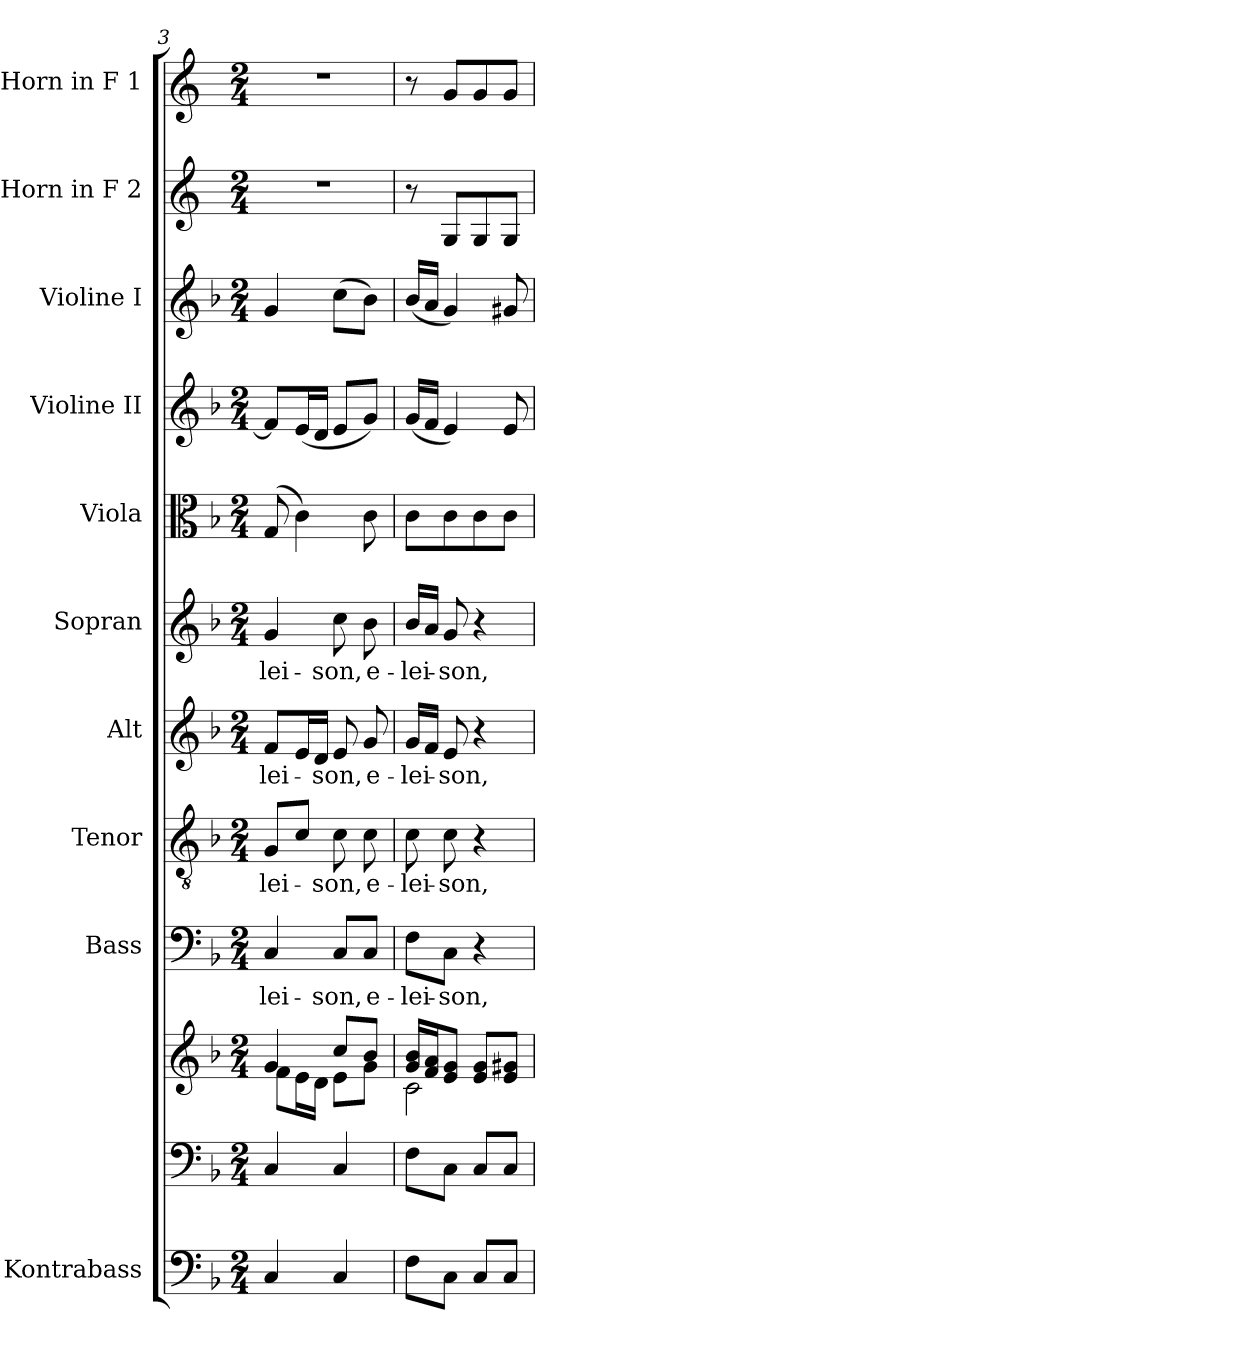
**kern	**kern	**kern	**kern	**text	**kern	**text	**kern	**text	**kern	**text	**kern	**kern	**kern	**kern	**kern
*part11	*part10	*part10	*part9	*part9	*part8	*part8	*part7	*part7	*part6	*part6	*part5	*part4	*part3	*part2	*part1
*staff12	*staff11	*staff10	*staff9	*staff9	*staff8	*staff8	*staff7	*staff7	*staff6	*staff6	*staff5	*staff4	*staff3	*staff2	*staff1
*I"Kontrabass	*	*	*I"Bass	*	*I"Tenor	*	*I"Alt	*	*I"Sopran	*	*I"Viola	*I"Violine II	*I"Violine I	*I"Horn in F 2	*I"Horn in F 1
*I'Kb.	*	*	*I'B	*	*I'T	*	*I'A	*	*I'S	*	*I'Vla.	*I'Vl. II	*I'Vl. I	*I'Hrn. 2	*I'Hrn. 1
*clefF4	*clefF4	*clefG2	*clefF4	*	*clefGv2	*	*clefG2	*	*clefG2	*	*clefC3	*clefG2	*clefG2	*clefG2	*clefG2
*ITrd7c12	*	*	*	*	*	*	*	*	*	*	*	*	*	*ITrd4c7	*ITrd4c7
*k[b-]	*k[b-]	*k[b-]	*k[b-]	*	*k[b-]	*	*k[b-]	*	*k[b-]	*	*k[b-]	*k[b-]	*k[b-]	*k[b-]	*k[b-]
*F:	*F:	*F:	*F:	*	*F:	*	*F:	*	*F:	*	*F:	*F:	*F:	*F:	*F:
*M2/4	*M2/4	*M2/4	*M2/4	*	*M2/4	*	*M2/4	*	*M2/4	*	*M2/4	*M2/4	*M2/4	*M2/4	*M2/4
=3	=3	=3	=3	=3	=3	=3	=3	=3	=3	=3	=3	=3	=3	=3	=3
*	*	*^	*	*	*	*	*	*	*	*	*	*	*	*	*
!	!	!	!	!	!LO:LY:b	!	!LO:LY:b	!	!LO:LY:b	!	!LO:LY:b	!	!	!	!	!
4CC/	4C/	4g/	8f\L	4C/	-lei-	8G/L	-lei-	8f/L	-lei-	4g/	-lei-	(<8G/	8f/L]	4g/	2r	2r
.	.	.	16e\L	.	.	8c/J	.	16e/L	.	.	.	4c\)	(<16e/L	.	.	.
.	.	.	16d\JJ	.	.	.	.	16d/JJ	.	.	.	.	16d/JJ	.	.	.
!	!	!	!	!	!LO:LY:b	!	!LO:LY:b	!	!LO:LY:b	!	!LO:LY:b	!	!	!	!	!
4CC/	4C/	8cc/L	8e\L	8C/L	-son,	8c\	-son,	8e/	-son,	8cc\	-son,	.	8e/L	(>8cc\L	.	.
!	!	!	!	!	!LO:LY:b	!	!LO:LY:b	!	!LO:LY:b	!	!LO:LY:b	!	!	!	!	!
.	.	8b-/J	8g\J	8C/J	e-	8c\	e-	8g/	e-	8b-\	e-	8c\	8g/J)	8b-\J)	.	.
=4	=4	=4	=4	=4	=4	=4	=4	=4	=4	=4	=4	=4	=4	=4	=4	=4
!	!	!	!	!	!LO:LY:b	!	!LO:LY:b	!	!LO:LY:b	!	!LO:LY:b	!	!	!	!	!
8FF\L	8F\L	16g/ 16b-/LL	2c\	8F\L	-lei-	8c\	-lei-	16g/LL	-lei-	16b-/LL	-lei-	8c\L	(<16g/LL	(<16b-/LL	8r	8r
.	.	16f/ 16a/J	.	.	.	.	.	16f/JJ	.	16a/JJ	.	.	16f/JJ	16a/JJ	.	.
!	!	!	!	!	!LO:LY:b	!	!LO:LY:b	!	!LO:LY:b	!	!LO:LY:b	!	!	!	!	!
8CC\J	8C\J	8e/ 8g/J	.	8C\J	-son,	8c\	-son,	8e/	-son,	8g/	-son,	8c\	4e/)	4g/)	8C/L	8c/L
8CC/L	8C/L	8e/ 8g/L	.	4r	.	4r	.	4r	.	4r	.	8c\	.	.	8C/	8c/
8CC/J	8C/J	8e/ 8g#X/J	.	.	.	.	.	.	.	.	.	8c\J	8e/	8g#X/	8C/J	8c/J
*	*	*v	*v	*	*	*	*	*	*	*	*	*	*	*	*	*
=	=	=	=	=	=	=	=	=	=	=	=	=	=	=	=
*-	*-	*-	*-	*-	*-	*-	*-	*-	*-	*-	*-	*-	*-	*-	*-
